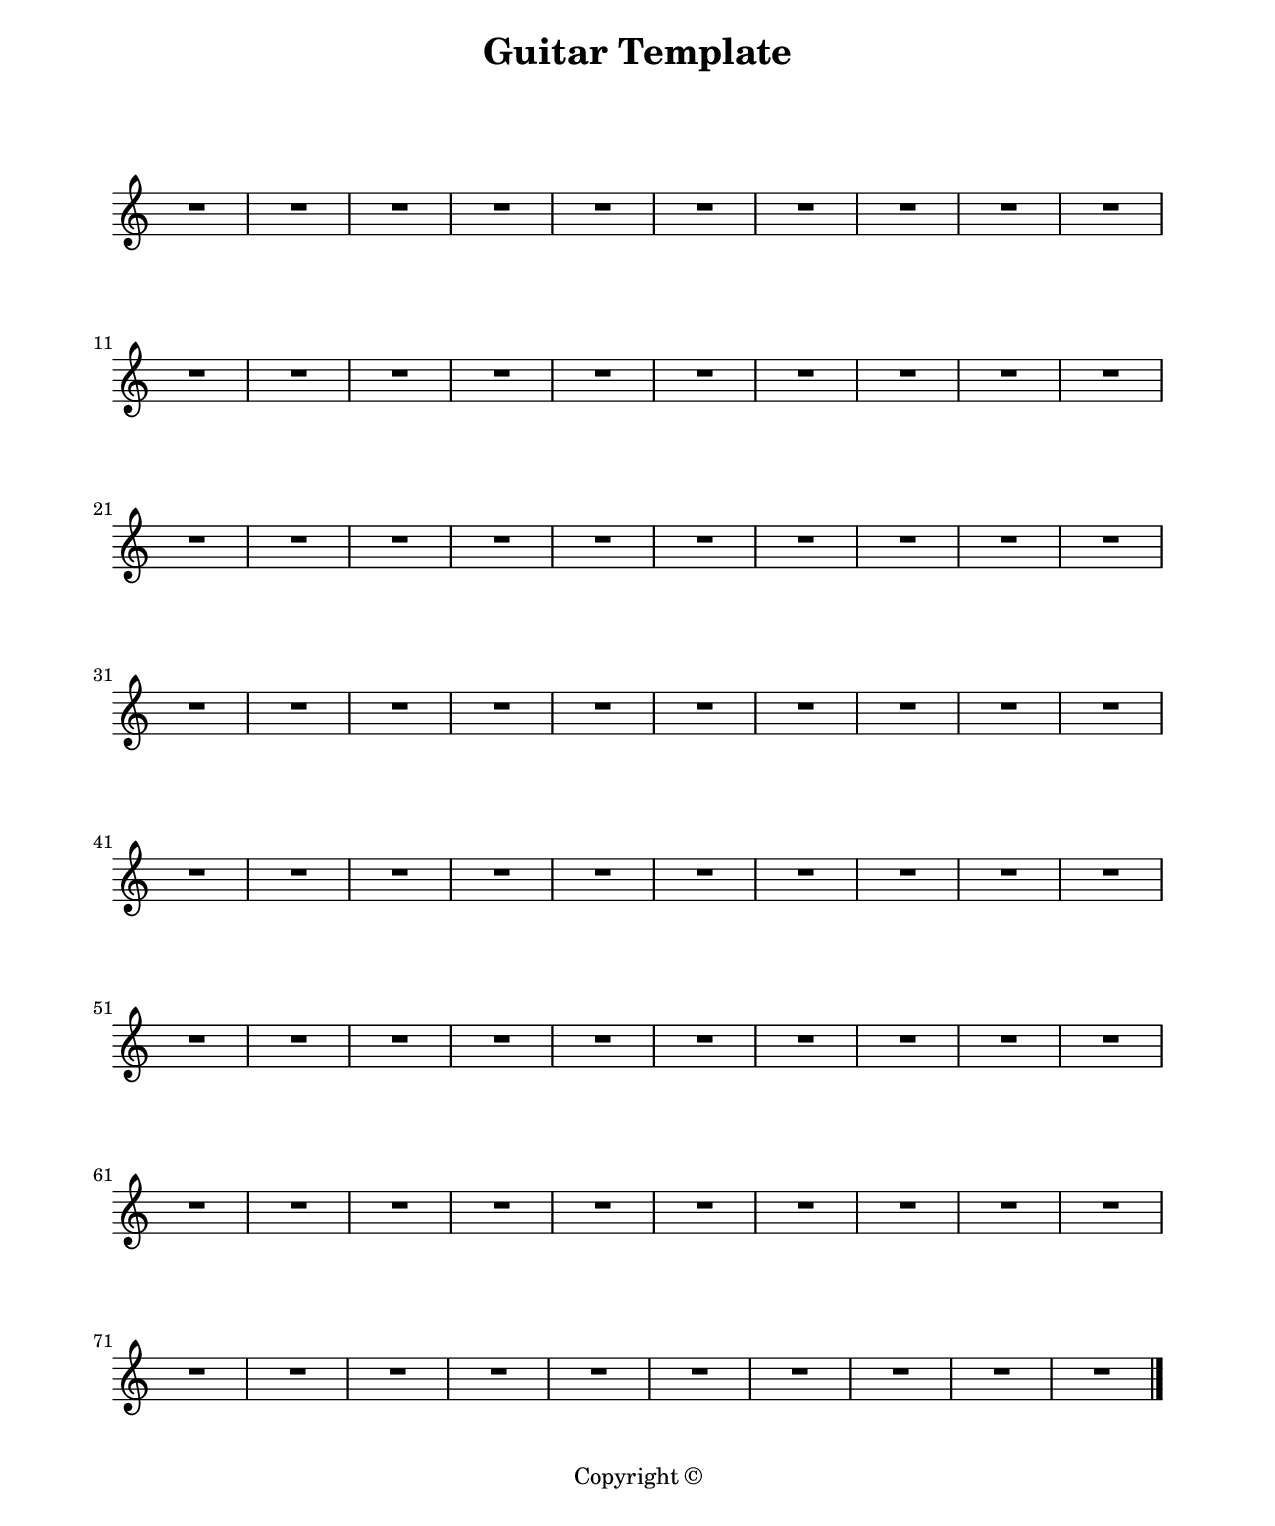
\version "2.18.2"

\paper {
  #(set-paper-size "letter")
  left-margin = 0.75\in
  right-margin = 0.75\in
  top-margin = 0.75\in
  bottom-margin = 0.5\in
  markup-system-spacing = #'((padding . 10))
  last-bottom-spacing = #'((padding . 5))
  ragged-bottom = ##f
  ragged-last = ##f
  ragged-last-bottom = ##f
  ragged-right = ##f
}

\header {
  title = "Guitar Template"
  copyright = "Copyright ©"
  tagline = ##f
}

scoreBreaks = {
  \repeat unfold 8 { s1*10 \break }
}

guitarMusic = {
  R1*80 \bar "|."
}

\score {
  \new Staff <<
    \scoreBreaks
    \guitarMusic
  >>
  \layout {
    indent = 0
    \omit Staff.TimeSignature
  }
  %\midi {}  % uncomment for midi output
}